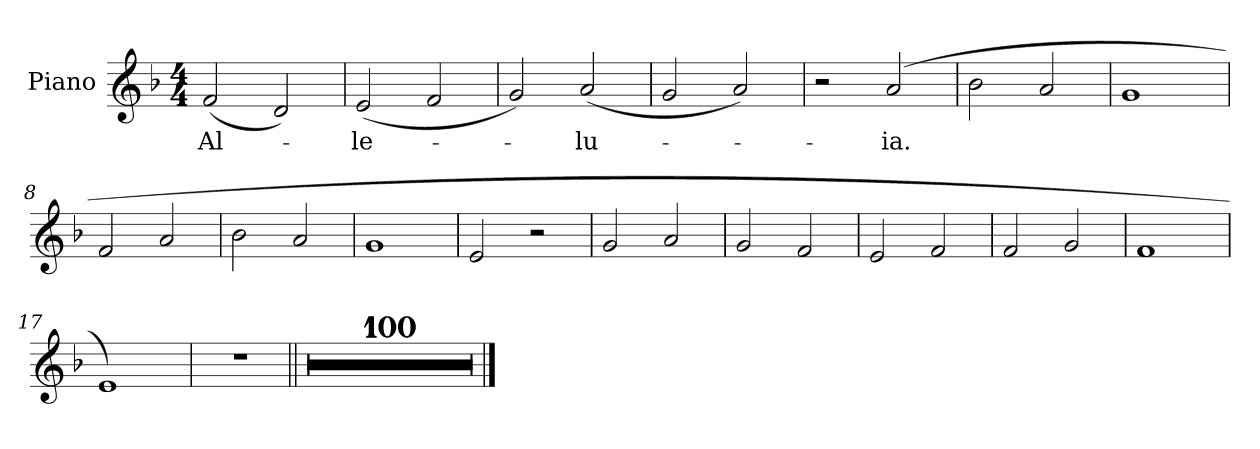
**kern	**text
*part1	*part1
*staff1	*staff1
*I"Piano	*
*I'Pno.	*
*clefG2	*
*k[b-]	*
*M4/4	*
=1	=1
(<2f/	Al-
2d/)	.
=2	=2
(>2e/	-le-
2f/	.
=3	=3
2g/)	.
(<2a/	-lu-
=4	=4
2g/	.
2a/)	.
=5	=5
2r	.
(>2a/	-ia.
=6	=6
2b-\	.
2a/	.
=7	=7
1g	.
=8	=8
2f/	.
2a/	.
=9	=9
2b-\	.
2a/	.
=10	=10
1g	.
!!LO:LB:g=z
=11	=11
2e/	.
2r	.
=12	=12
2g/	.
2a/	.
=13	=13
2g/	.
2f/	.
=14	=14
2e/	.
2f/	.
=15	=15
2f/	.
2g/	.
=16	=16
1f	.
=17	=17
1e)	.
=18	=18
1r	.
=19||	=19||
1r	.
=20	=20
1r	.
=21	=21
1r	.
!!LO:LB:g=z
=22	=22
1r	.
=23	=23
1r	.
=24	=24
1r	.
=25	=25
1r	.
=26	=26
1r	.
=27	=27
1r	.
=28	=28
1r	.
=29	=29
1r	.
=30	=30
1r	.
=31	=31
1r	.
=32	=32
1r	.
=33	=33
1r	.
!!LO:LB:g=z
=34	=34
1r	.
=35	=35
1r	.
=36	=36
1r	.
=37	=37
1r	.
=38	=38
1r	.
=39	=39
1r	.
=40	=40
1r	.
=41	=41
1r	.
=42	=42
1r	.
=43	=43
1r	.
=44	=44
1r	.
=45	=45
1r	.
!!LO:LB:g=z
=46	=46
1r	.
=47	=47
1r	.
=48	=48
1r	.
=49	=49
1r	.
=50	=50
1r	.
=51	=51
1r	.
=52	=52
1r	.
=53	=53
1r	.
=54	=54
1r	.
=55	=55
1r	.
=56	=56
1r	.
=57	=57
1r	.
!!LO:LB:g=z
=58	=58
1r	.
=59	=59
1r	.
=60	=60
1r	.
=61	=61
1r	.
=62	=62
1r	.
=63	=63
1r	.
=64	=64
1r	.
=65	=65
1r	.
=66	=66
1r	.
=67	=67
1r	.
=68	=68
1r	.
=69	=69
1r	.
!!LO:LB:g=z
=70	=70
1r	.
=71	=71
1r	.
=72	=72
1r	.
=73	=73
1r	.
=74	=74
1r	.
=75	=75
1r	.
=76	=76
1r	.
=77	=77
1r	.
=78	=78
1r	.
=79	=79
1r	.
=80	=80
1r	.
=81	=81
1r	.
!!LO:LB:g=z
=82	=82
1r	.
=83	=83
1r	.
=84	=84
1r	.
=85	=85
1r	.
=86	=86
1r	.
=87	=87
1r	.
=88	=88
1r	.
=89	=89
1r	.
=90	=90
1r	.
=91	=91
1r	.
=92	=92
1r	.
=93	=93
1r	.
!!LO:LB:g=z
=94	=94
1r	.
=95	=95
1r	.
=96	=96
1r	.
=97	=97
1r	.
=98	=98
1r	.
=99	=99
1r	.
=100	=100
1r	.
=101	=101
1r	.
=102	=102
1r	.
=103	=103
1r	.
=104	=104
1r	.
=105	=105
1r	.
!!LO:PB:g=z
=106	=106
1r	.
=107	=107
1r	.
=108	=108
1r	.
=109	=109
1r	.
=110	=110
1r	.
=111	=111
1r	.
=112	=112
1r	.
=113	=113
1r	.
=114	=114
1r	.
=115	=115
1r	.
=116	=116
1r	.
=117	=117
1r	.
!!LO:LB:g=z
=118	=118
1r	.
==	==
*-	*-
